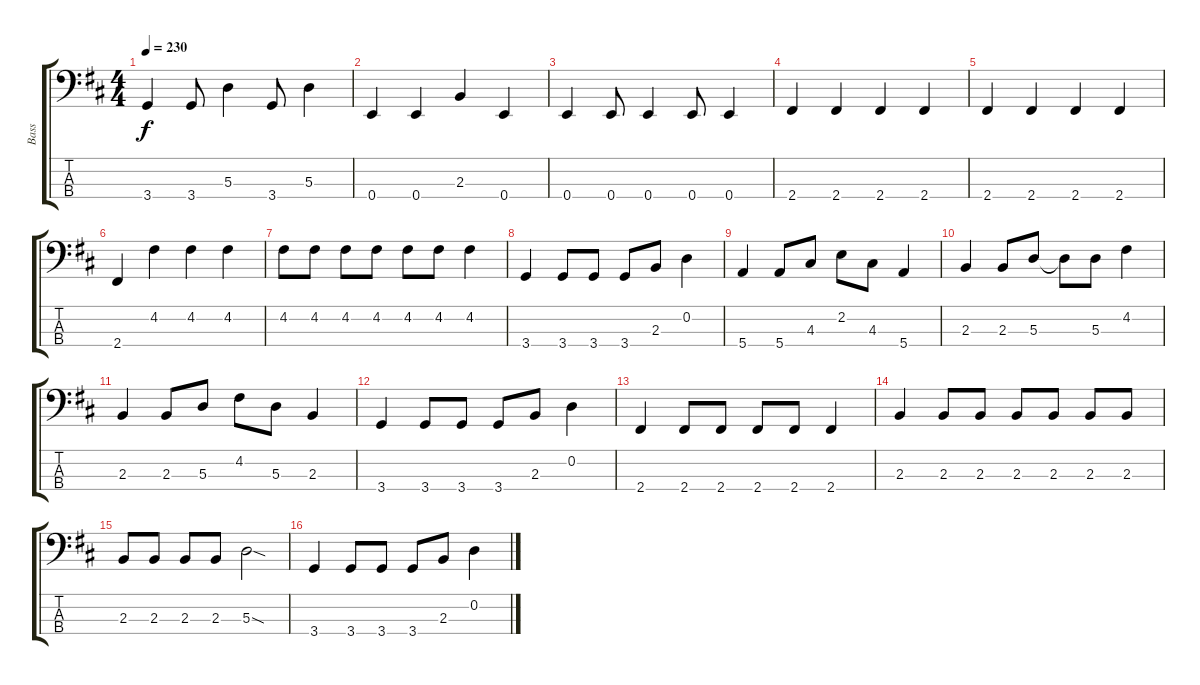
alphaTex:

\track ("Bass" "Bass") {instrument electricbassfinger}
\staff {score tabs}
\tuning (G2 D2 A1 E1) {hide}
\ts (4 4)
\tempo 230
\clef f4
\ks d
3.4.4{dy f} 3.4.8 5.3.4 3.4.8 5.3.4 |
0.4.4 0.4.4 2.3.4 0.4.4 |
0.4.4 0.4.8 0.4.4 0.4.8 0.4.4 |
2.4.4 2.4.4 2.4.4 2.4.4 |
2.4.4 2.4.4 2.4.4 2.4.4 |
2.4.4 4.2.4 4.2.4 4.2.4 |
4.2.8 4.2.8 4.2.8 4.2.8 4.2.8 4.2.8 4.2.4 |
3.4.4 3.4.8 3.4.8 3.4.8 2.3.8 0.2.4 |
5.4.4 5.4.8 4.3.8 2.2.8 4.3.8 5.4.4 |
2.3.4 2.3.8 5.3.8 5.3{t}.8 5.3.8 4.2.4 |
2.3.4 2.3.8 5.3.8 4.2.8 5.3.8 2.3.4 |
3.4.4 3.4.8 3.4.8 3.4.8 2.3.8 0.2.4 |
2.4.4 2.4.8 2.4.8 2.4.8 2.4.8 2.4.4 |
2.3.4 2.3.8 2.3.8 2.3.8 2.3.8 2.3.8 2.3.8 |
2.3.8 2.3.8 2.3.8 2.3.8 5.3{sod}.2 |
3.4.4 3.4.8 3.4.8 3.4.8 2.3.8 0.2.4
